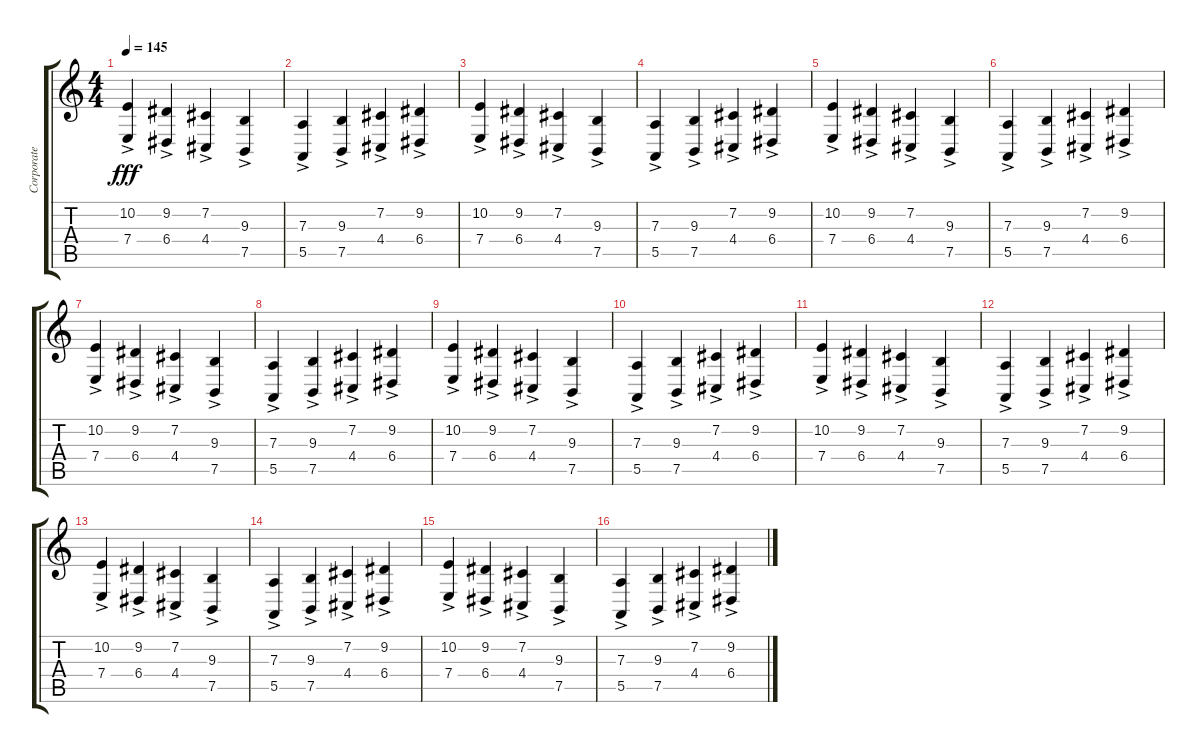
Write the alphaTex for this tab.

\track ("Corporate Death (With Effects)" "Corporate ") {instrument drawbarorgan}
\staff {score tabs}
\tuning (B3 Gb3 D3 A2 E2 B1) {hide}
\ts (4 4)
\tempo 145
\clef g2
\ks c
(10.2 7.4{ac}).4{dy fff} (9.2 6.4{ac}).4 (7.2 4.4{ac}).4 (9.3 7.5{ac}).4 |
(7.3 5.5{ac}).4 (9.3 7.5{ac}).4 (7.2 4.4{ac}).4 (9.2 6.4{ac}).4 |
(10.2 7.4{ac}).4 (9.2 6.4{ac}).4 (7.2 4.4{ac}).4 (9.3 7.5{ac}).4 |
(7.3 5.5{ac}).4 (9.3 7.5{ac}).4 (7.2 4.4{ac}).4 (9.2 6.4{ac}).4 |
(10.2 7.4{ac}).4 (9.2 6.4{ac}).4 (7.2 4.4{ac}).4 (9.3 7.5{ac}).4 |
(7.3 5.5{ac}).4 (9.3 7.5{ac}).4 (7.2 4.4{ac}).4 (9.2 6.4{ac}).4 |
(10.2 7.4{ac}).4 (9.2 6.4{ac}).4 (7.2 4.4{ac}).4 (9.3 7.5{ac}).4 |
(7.3 5.5{ac}).4 (9.3 7.5{ac}).4 (7.2 4.4{ac}).4 (9.2 6.4{ac}).4 |
(10.2 7.4{ac}).4 (9.2 6.4{ac}).4 (7.2 4.4{ac}).4 (9.3 7.5{ac}).4 |
(7.3 5.5{ac}).4 (9.3 7.5{ac}).4 (7.2 4.4{ac}).4 (9.2 6.4{ac}).4 |
(10.2 7.4{ac}).4 (9.2 6.4{ac}).4 (7.2 4.4{ac}).4 (9.3 7.5{ac}).4 |
(7.3 5.5{ac}).4 (9.3 7.5{ac}).4 (7.2 4.4{ac}).4 (9.2 6.4{ac}).4 |
(10.2 7.4{ac}).4 (9.2 6.4{ac}).4 (7.2 4.4{ac}).4 (9.3 7.5{ac}).4 |
(7.3 5.5{ac}).4 (9.3 7.5{ac}).4 (7.2 4.4{ac}).4 (9.2 6.4{ac}).4 |
(10.2 7.4{ac}).4 (9.2 6.4{ac}).4 (7.2 4.4{ac}).4 (9.3 7.5{ac}).4 |
(7.3 5.5{ac}).4 (9.3 7.5{ac}).4 (7.2 4.4{ac}).4 (9.2 6.4{ac}).4
